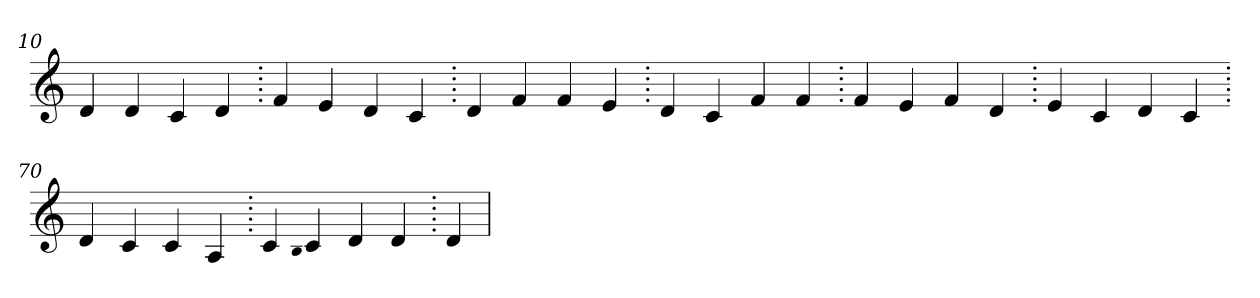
**kern
*part1
*staff1
*clefG2
=10.
4d
4d
4c
4d
=20.
4f
4e
4d
4c
=30.
4d
4f
4f
4e
=40.
4d
4c
4f
4f
=50.
4f
4e
4f
4d
=60.
4e
4c
4d
4c
=70.
4d
4c
4c
4A
=80.
4c
qqB
4c
4d
4d
=90.
4d
=
*-
